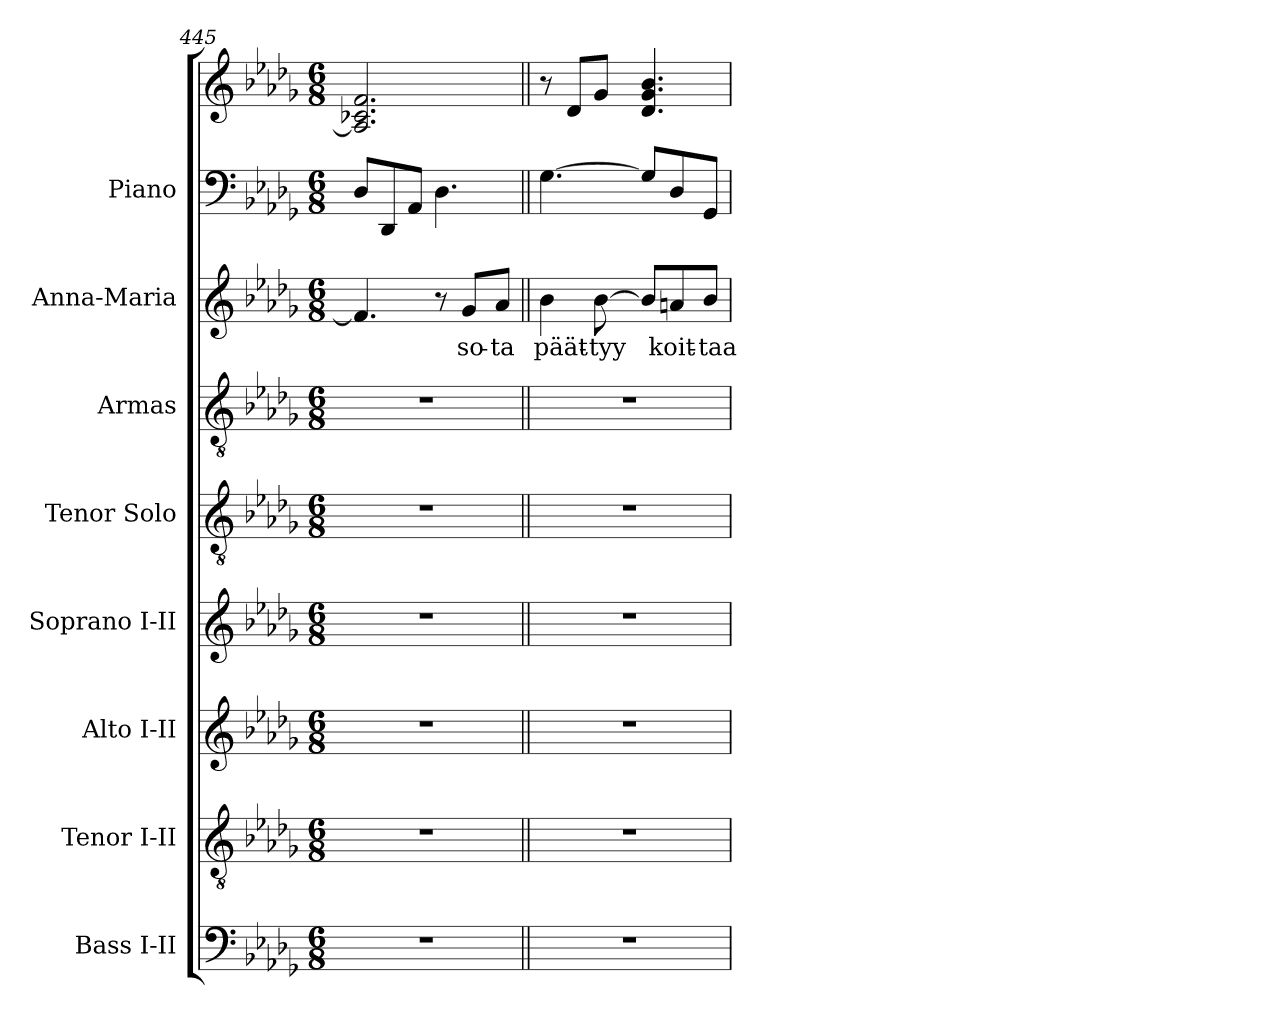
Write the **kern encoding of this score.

**kern	**kern	**kern	**kern	**kern	**kern	**kern	**text	**kern	**kern
*part8	*part7	*part6	*part5	*part4	*part3	*part2	*part2	*part1	*part1
*staff9	*staff8	*staff7	*staff6	*staff5	*staff4	*staff3	*staff3	*staff2	*staff1
*I"Bass I-II	*I"Tenor I-II	*I"Alto I-II	*I"Soprano I-II	*I"Tenor Solo	*I"Armas	*I"Anna-Maria	*	*I"Piano	*
*I'B.	*I'T.	*I'A.	*I'S.	*I'T. Solo	*I'Armas	*I'A-M	*	*I'Pno.	*
*clefF4	*clefGv2	*clefG2	*clefG2	*clefGv2	*clefGv2	*clefG2	*	*clefF4	*clefG2
*	*ITrd7c12	*	*	*ITrd7c12	*ITrd7c12	*	*	*	*
*k[b-e-a-d-g-]	*k[b-e-a-d-g-]	*k[b-e-a-d-g-]	*k[b-e-a-d-g-]	*k[b-e-a-d-g-]	*k[b-e-a-d-g-]	*k[b-e-a-d-g-]	*	*k[b-e-a-d-g-]	*k[b-e-a-d-g-]
*D-:	*D-:	*D-:	*D-:	*D-:	*D-:	*D-:	*	*D-:	*D-:
*M6/8	*M6/8	*M6/8	*M6/8	*M6/8	*M6/8	*M6/8	*	*M6/8	*M6/8
=445	=445	=445	=445	=445	=445	=445	=445	=445	=445
!LO:N:vis=1	!LO:N:vis=1	!LO:N:vis=1	!LO:N:vis=1	!LO:N:vis=1	!LO:N:vis=1	!	!	!	!
2.r	2.r	2.r	2.r	2.r	2.r	4.fi/]	.	8D-i/L	2.A-i/] 2.c-Xi 2.fi
.	.	.	.	.	.	.	.	8DD-i/	.
.	.	.	.	.	.	.	.	8AA-i/J	.
.	.	.	.	.	.	8r	.	4.D-i\	.
!	!	!	!	!	!	!	!LO:LY:b:color=#000000	!	!
.	.	.	.	.	.	8g-i/L	so-	.	.
!	!	!	!	!	!	!	!LO:LY:b:color=#000000	!	!
.	.	.	.	.	.	8a-i/J	-ta	.	.
!!LO:PB:g=z
=446||	=446||	=446||	=446||	=446||	=446||	=446||	=446||	=446||	=446||
!LO:N:vis=1	!LO:N:vis=1	!LO:N:vis=1	!LO:N:vis=1	!LO:N:vis=1	!LO:N:vis=1	!	!	!	!
!	!	!	!	!	!	!	!LO:LY:b:color=#000000	!	!
2.r	2.r	2.r	2.r	2.r	2.r	4b-i\	päät-	[>4.G-i\	8r
.	.	.	.	.	.	.	.	.	8d-i/L
!	!	!	!	!	!	!	!LO:LY:b:color=#000000	!	!
.	.	.	.	.	.	[>8b-i\	-tyy	.	8g-i/J
.	.	.	.	.	.	8b-i/L]	.	8G-i/L]	4.d-i/ 4.g-i 4.b-i
!	!	!	!	!	!	!	!LO:LY:b:color=#000000	!	!
.	.	.	.	.	.	8ani/	koit-	8D-i/	.
!	!	!	!	!	!	!	!LO:LY:b:color=#000000	!	!
.	.	.	.	.	.	8b-i/J	-taa	8GG-i/J	.
=	=	=	=	=	=	=	=	=	=
*-	*-	*-	*-	*-	*-	*-	*-	*-	*-
